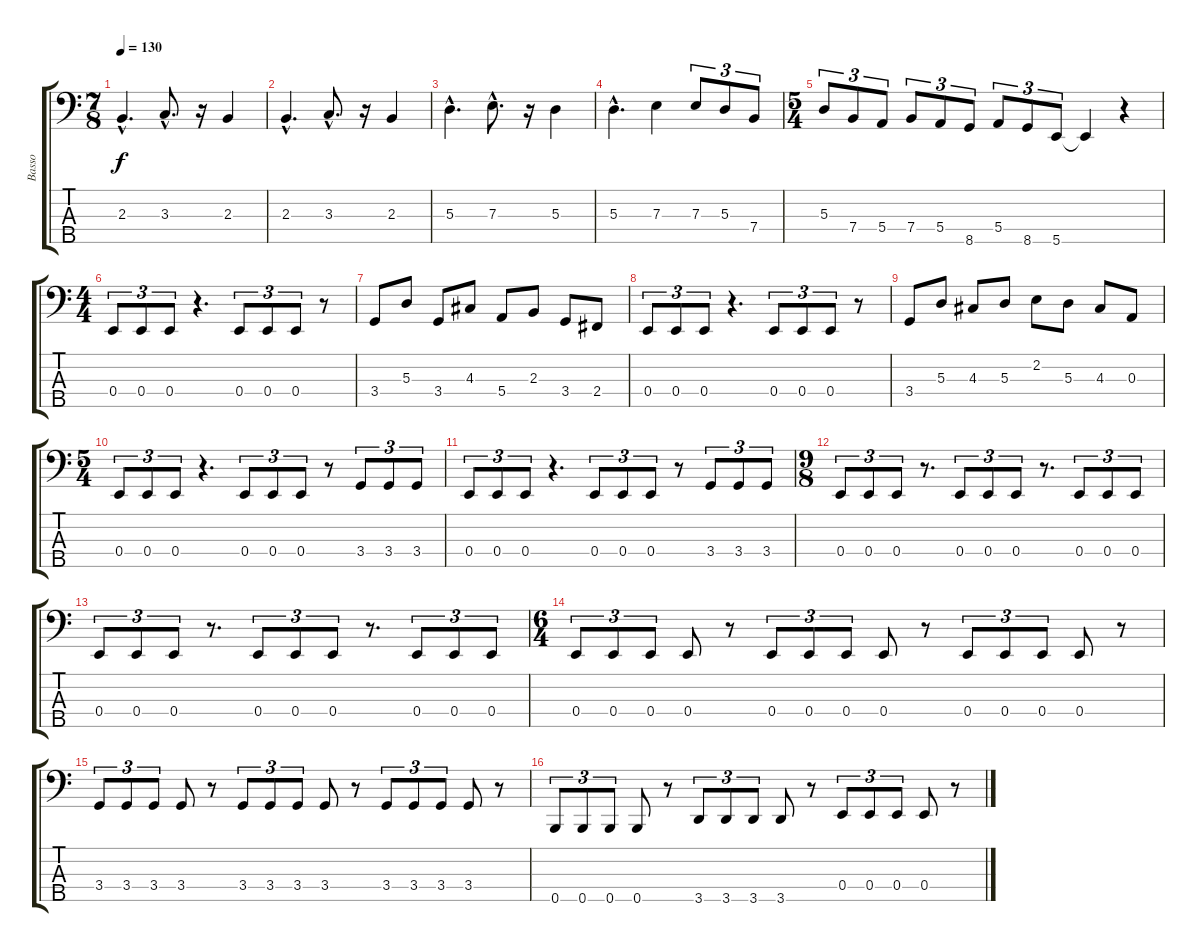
\track ("Basso" "Basso") {instrument electricbassfinger}
\staff {score tabs}
\tuning (G2 D2 A1 E1 B0) {hide}
\ts (7 8)
\tempo 130
\clef f4
\ks c
2.3{hac}.4{d dy f} 3.3{hac}.8{d} r.16 2.3.4 |
2.3{hac}.4{d} 3.3{hac}.8{d} r.16 2.3.4 |
5.3{hac}.4{d} 7.3{hac}.8{d} r.16 5.3.4 |
5.3{hac}.4{d} 7.3.4 7.3.8{tu (3 2)} 5.3.8{tu (3 2)} 7.4.8{tu (3 2)} |
\ts (5 4)
5.3.8{tu (3 2)} 7.4.8{tu (3 2)} 5.4.8{tu (3 2)} 7.4.8{tu (3 2)} 5.4.8{tu (3 2)} 8.5.8{tu (3 2)} 5.4.8{tu (3 2)} 8.5.8{tu (3 2)} 5.5.8{tu (3 2)} 5.5{t}.4 r.4 |
\ts (4 4)
0.4.8{tu (3 2)} 0.4.8{tu (3 2)} 0.4.8{tu (3 2)} r.4{d} 0.4.8{tu (3 2)} 0.4.8{tu (3 2)} 0.4.8{tu (3 2)} r.8 |
3.4.8 5.3.8 3.4.8 4.3.8 5.4.8 2.3.8 3.4.8 2.4.8 |
0.4.8{tu (3 2)} 0.4.8{tu (3 2)} 0.4.8{tu (3 2)} r.4{d} 0.4.8{tu (3 2)} 0.4.8{tu (3 2)} 0.4.8{tu (3 2)} r.8 |
3.4.8 5.3.8 4.3.8 5.3.8 2.2.8 5.3.8 4.3.8 0.3.8 |
\ts (5 4)
0.4.8{tu (3 2)} 0.4.8{tu (3 2)} 0.4.8{tu (3 2)} r.4{d} 0.4.8{tu (3 2)} 0.4.8{tu (3 2)} 0.4.8{tu (3 2)} r.8 3.4.8{tu (3 2)} 3.4.8{tu (3 2)} 3.4.8{tu (3 2)} |
0.4.8{tu (3 2)} 0.4.8{tu (3 2)} 0.4.8{tu (3 2)} r.4{d} 0.4.8{tu (3 2)} 0.4.8{tu (3 2)} 0.4.8{tu (3 2)} r.8 3.4.8{tu (3 2)} 3.4.8{tu (3 2)} 3.4.8{tu (3 2)} |
\ts (9 8)
0.4.8{tu (3 2)} 0.4.8{tu (3 2)} 0.4.8{tu (3 2)} r.8{d} 0.4.8{tu (3 2)} 0.4.8{tu (3 2)} 0.4.8{tu (3 2)} r.8{d} 0.4.8{tu (3 2)} 0.4.8{tu (3 2)} 0.4.8{tu (3 2)} |
0.4.8{tu (3 2)} 0.4.8{tu (3 2)} 0.4.8{tu (3 2)} r.8{d} 0.4.8{tu (3 2)} 0.4.8{tu (3 2)} 0.4.8{tu (3 2)} r.8{d} 0.4.8{tu (3 2)} 0.4.8{tu (3 2)} 0.4.8{tu (3 2)} |
\ts (6 4)
0.4.8{tu (3 2)} 0.4.8{tu (3 2)} 0.4.8{tu (3 2)} 0.4.8 r.8 0.4.8{tu (3 2)} 0.4.8{tu (3 2)} 0.4.8{tu (3 2)} 0.4.8 r.8 0.4.8{tu (3 2)} 0.4.8{tu (3 2)} 0.4.8{tu (3 2)} 0.4.8 r.8 |
3.4.8{tu (3 2)} 3.4.8{tu (3 2)} 3.4.8{tu (3 2)} 3.4.8 r.8 3.4.8{tu (3 2)} 3.4.8{tu (3 2)} 3.4.8{tu (3 2)} 3.4.8 r.8 3.4.8{tu (3 2)} 3.4.8{tu (3 2)} 3.4.8{tu (3 2)} 3.4.8 r.8 |
0.5.8{tu (3 2)} 0.5.8{tu (3 2)} 0.5.8{tu (3 2)} 0.5.8 r.8 3.5.8{tu (3 2)} 3.5.8{tu (3 2)} 3.5.8{tu (3 2)} 3.5.8 r.8 0.4.8{tu (3 2)} 0.4.8{tu (3 2)} 0.4.8{tu (3 2)} 0.4.8 r.8
